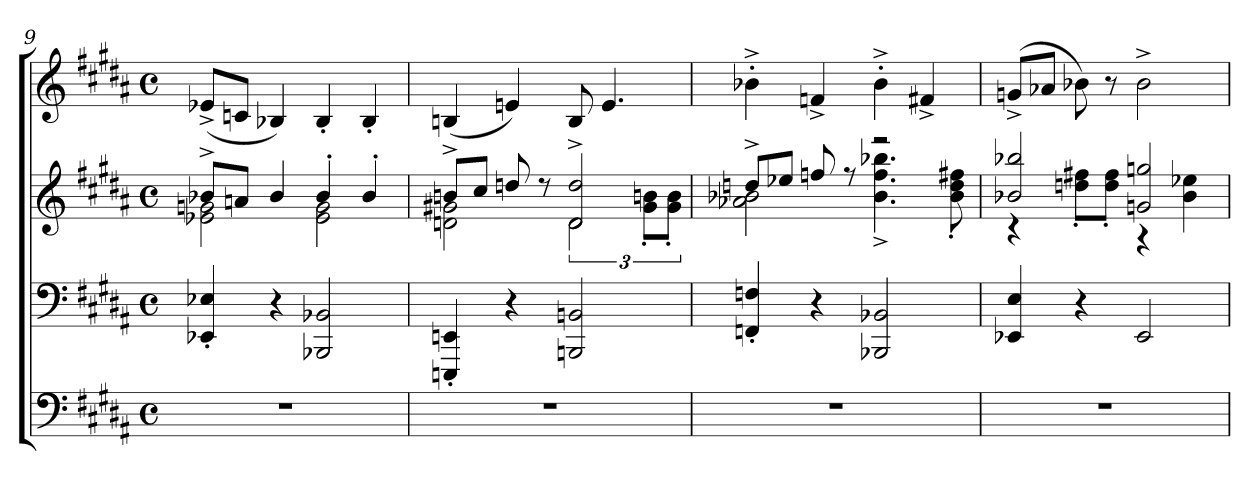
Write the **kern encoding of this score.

**kern	**kern	**kern	**kern
*part3	*part2	*part2	*part1
*staff4	*staff3	*staff2	*staff1
*clefF4	*clefF4	*clefG2	*clefG2
*k[f#c#g#d#a#]	*k[f#c#g#d#a#]	*k[f#c#g#d#a#]	*k[f#c#g#d#a#]
*M4/4	*M4/4	*M4/4	*M4/4
*met(c)	*met(c)	*met(c)	*met(c)
=9	=9	=9	=9
*	*	*^	*
1r	4EE-X/'< 4E-X/'<	8b-X^>/L	2e-X\ 2gn\	(<8e-X^>/L
.	.	8an/J	.	8cn/J
.	4r	4b-/	.	4B-X/)
.	2BBB-X/ 2BB-X/	4b-'>/	2e-\ 2g\	4B-'</
.	.	4b-'>/	.	4B-'</
=10	=10	=10	=10	=10
1r	4EEEn/'< 4EEn/'<	8bn^>/L	2dn\ 2g#X\	(<4Bn/
.	.	8cc#/J	.	.
.	4r	8ddn/	.	4en/)
.	.	8r	.	.
.	2BBBn/ 2BBn/	2d/^> 2dd/^>	3d\	8B/
.	.	.	.	4.e/
.	.	.	12g#\'< 12bn\'<L	.
.	.	.	12g#\'< 12b\'<J	.
=11	=11	=11	=11	=11
1r	4FFn/'< 4Fn/'<	8ddn^>/L	2a-X\ 2b-X\	4b-X'>^>\
.	.	8ee-X/J	.	.
.	4r	8ffn/	.	4fn^>/
.	.	8r	.	.
.	2BBB-X/ 2BB-X/	2r	4.b-\^> 4.ff\^> 4.bb-X\^>	4b-'>^>\
.	.	.	.	4f#X^>/
.	.	.	8b-\'> 8dd\'> 8ff#X\'>	.
=12	=12	=12	=12	=12
1r	4EE-X/ 4E/	2b-X/ 2bb-X/	4r	(>8gn^>/L
.	.	.	.	8a-X/J
.	4r	.	8ddn\'< 8ff#X\'<L	8b-X\)
.	.	.	8dd\'< 8ff#\'<J	8r
.	2EE-/	2gn/ 2ggn/	4r	2b-^>\
.	.	.	4b-\ 4ee-X\	.
*	*	*v	*v	*
=	=	=	=
*-	*-	*-	*-
